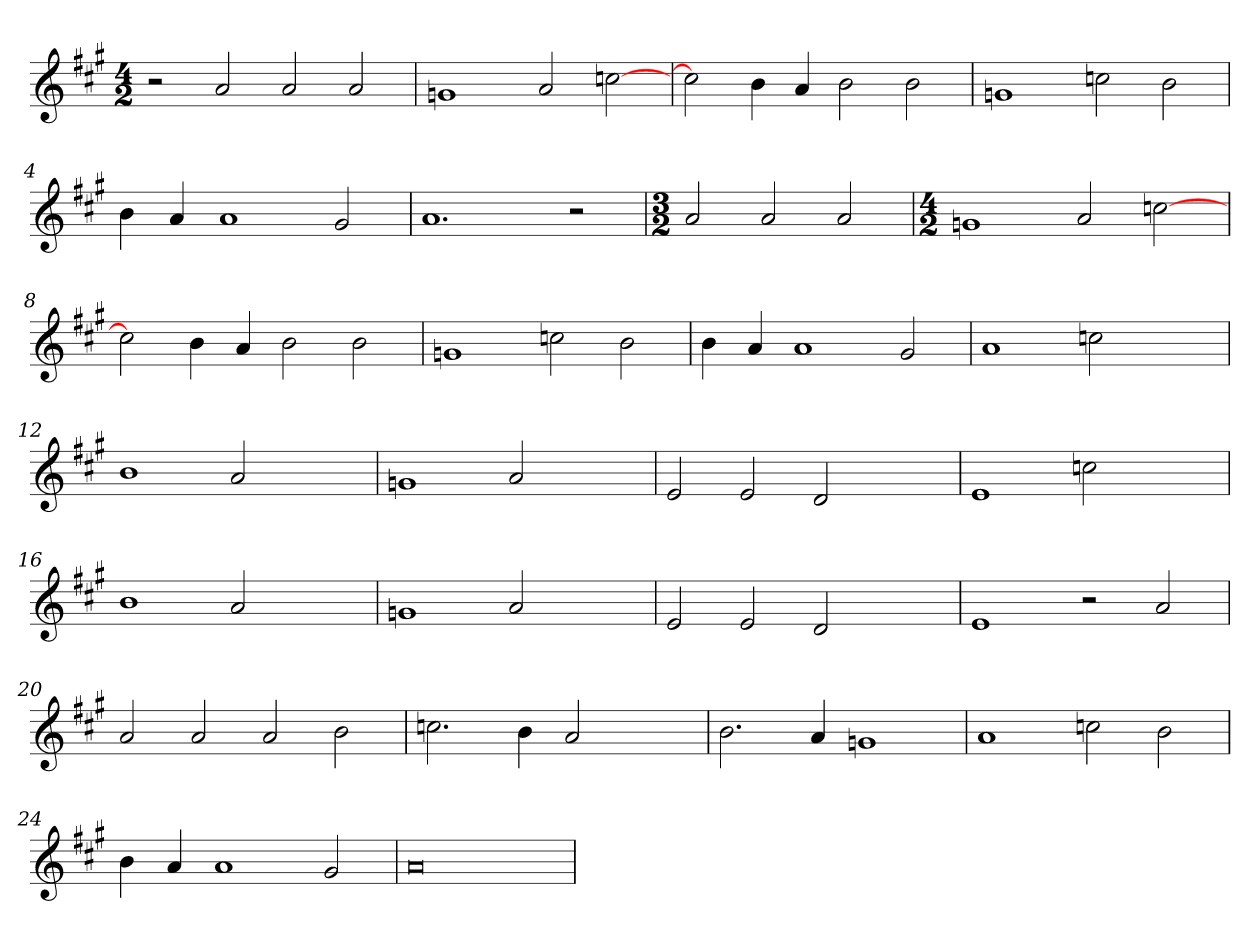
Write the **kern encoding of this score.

**kern
*part1
*staff1
*clefG2
*k[f#c#g#]
*A:
*M4/2
=
2r
2a
2a
2a
=1
1gn
2a
[2ccn
=2
2cc#]
4b
4a
2b
2b
=3
1gn
2ccn
2b
=4
4b
4a
1a
2g#
=5
1.a
2r
=6
*M3/2
2a
2a
2a
=7
*M4/2
1gn
2a
[2ccn
=8
2cc#]
4b
4a
2b
2b
=9
1gn
2ccn
2b
=10
4b
4a
1a
2g#
=11
1a
2ccn
2ryy
=12
1b
2a
2ryy
=13
1gn
2a
2ryy
=14
2e
2e
2d
2ryy
=15
1e
2ccn
2ryy
=16
1b
2a
2ryy
=17
1gn
2a
2ryy
=18
2e
2e
2d
2ryy
=19
1e
2r
2a
=20
2a
2a
2a
2b
=21
2.ccn
4b
2a
2ryy
=22
2.b
4a
1gn
=23
1a
2ccn
2b
=24
4b
4a
1a
2g#
=25
0a
=
*-
